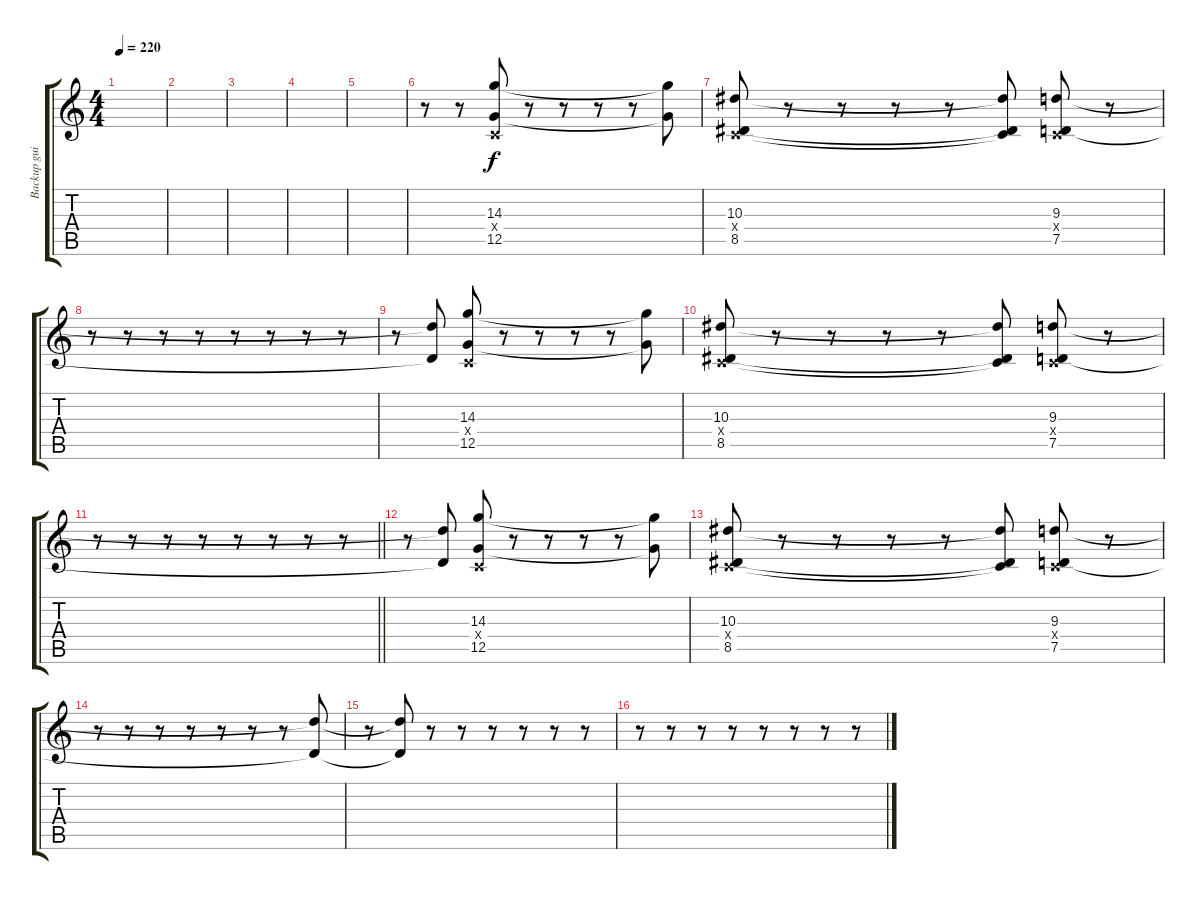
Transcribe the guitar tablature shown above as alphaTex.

\track ("Backup guitar (Guitar 3)" "Backup gui") {instrument distortionguitar}
\staff {score tabs}
\tuning (D4 A3 F3 C3 G2 C2) {hide}
\ts (4 4)
\tempo 220
\clef g2
\ks c
|
|
|
|
|
r.8 r.8 (14.3 0.4{x} 12.5).8 r.8 r.8 r.8 r.8 (14.3{t} 12.5{t}).8 |
(10.3 0.4{x} 8.5).8 r.8 r.8 r.8 r.8 (10.3{t} 0.4{t} 8.5{t}).8 (9.3 0.4{x} 7.5).8 r.8 |
r.8 r.8 r.8 r.8 r.8 r.8 r.8 r.8 |
r.8 (9.3{t} 7.5{t}).8 (14.3 0.4{x} 12.5).8 r.8 r.8 r.8 r.8 (14.3{t} 12.5{t}).8 |
(10.3 0.4{x} 8.5).8 r.8 r.8 r.8 r.8 (10.3{t} 0.4{t} 8.5{t}).8 (9.3 0.4{x} 7.5).8 r.8 |
\barLineRight lightlight
r.8 r.8 r.8 r.8 r.8 r.8 r.8 r.8 |
r.8 (9.3{t} 7.5{t}).8 (14.3 0.4{x} 12.5).8 r.8 r.8 r.8 r.8 (14.3{t} 12.5{t}).8 |
(10.3 0.4{x} 8.5).8 r.8 r.8 r.8 r.8 (10.3{t} 0.4{t} 8.5{t}).8 (9.3 0.4{x} 7.5).8 r.8 |
r.8 r.8 r.8 r.8 r.8 r.8 r.8 (9.3{t} 7.5{t}).8 |
r.8 (9.3{t} 7.5{t}).8 r.8 r.8 r.8 r.8 r.8 r.8 |
r.8 r.8 r.8 r.8 r.8 r.8 r.8 r.8
